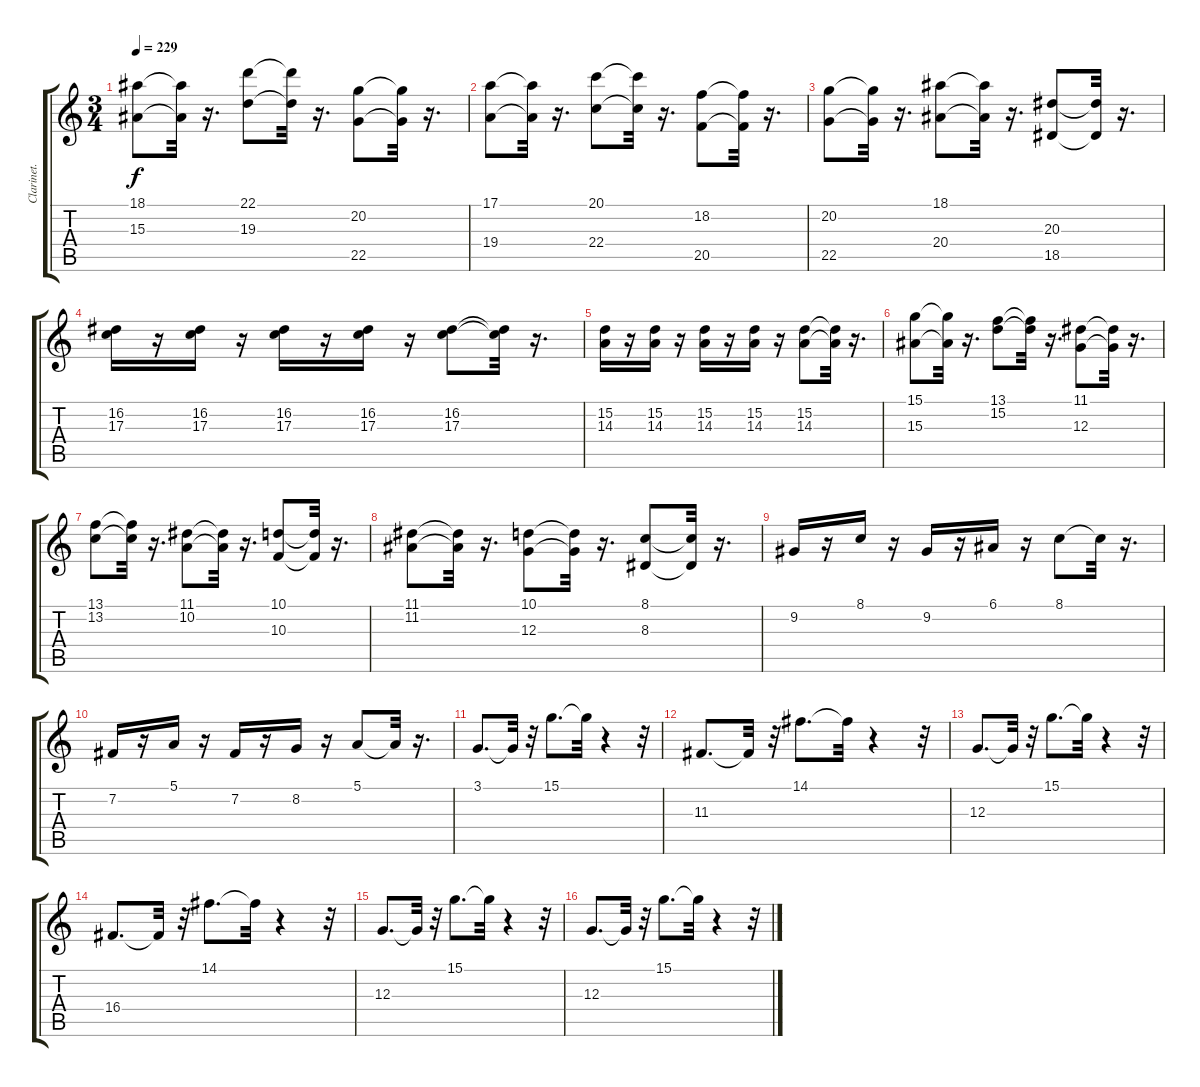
\track ("Clarinet." "Clarinet.") {instrument clarinet}
\staff {score tabs}
\tuning (E4 B3 G3 D3 A2 E2) {hide}
\ts (3 4)
\tempo 229
\clef g2
\ks c
(18.1 15.3).8{dy f} (18.1{t} 15.3{t}).32 r.16{d} (22.1 19.3).8 (22.1{t} 19.3{t}).32 r.16{d} (20.2 22.5).8 (20.2{t} 22.5{t}).32 r.16{d} |
(17.1 19.4).8 (17.1{t} 19.4{t}).32 r.16{d} (20.1 22.4).8 (20.1{t} 22.4{t}).32 r.16{d} (18.2 20.5).8 (18.2{t} 20.5{t}).32 r.16{d} |
(20.2 22.5).8 (20.2{t} 22.5{t}).32 r.16{d} (18.1 20.4).8 (18.1{t} 20.4{t}).32 r.16{d} (20.3 18.5).8 (20.3{t} 18.5{t}).32 r.16{d} |
(16.2 17.3).16 r.16 (16.2 17.3).16 r.16 (16.2 17.3).16 r.16 (16.2 17.3).16 r.16 (16.2 17.3).8 (16.2{t} 17.3{t}).32 r.16{d} |
(15.2 14.3).16 r.16 (15.2 14.3).16 r.16 (15.2 14.3).16 r.16 (15.2 14.3).16 r.16 (15.2 14.3).8 (15.2{t} 14.3{t}).32 r.16{d} |
(15.1 15.3).8 (15.1{t} 15.3{t}).32 r.16{d} (13.1 15.2).8 (13.1{t} 15.2{t}).32 r.16{d} (11.1 12.3).8 (11.1{t} 12.3{t}).32 r.16{d} |
(13.1 13.2).8 (13.1{t} 13.2{t}).32 r.16{d} (11.1 10.2).8 (11.1{t} 10.2{t}).32 r.16{d} (10.1 10.3).8 (10.1{t} 10.3{t}).32 r.16{d} |
(11.1 11.2).8 (11.1{t} 11.2{t}).32 r.16{d} (10.1 12.3).8 (10.1{t} 12.3{t}).32 r.16{d} (8.1 8.3).8 (8.1{t} 8.3{t}).32 r.16{d} |
9.2.16 r.16 8.1.16 r.16 9.2.16 r.16 6.1.16 r.16 8.1.8 8.1{t}.32 r.16{d} |
7.2.16 r.16 5.1.16 r.16 7.2.16 r.16 8.2.16 r.16 5.1.8 5.1{t}.32 r.16{d} |
3.1.8{d} 3.1{t}.32 r.32 15.1.8{d} 15.1{t}.32 r.4 r.32 |
11.3.8{d} 11.3{t}.32 r.32 14.1.8{d} 14.1{t}.32 r.4 r.32 |
12.3.8{d} 12.3{t}.32 r.32 15.1.8{d} 15.1{t}.32 r.4 r.32 |
16.4.8{d} 16.4{t}.32 r.32 14.1.8{d} 14.1{t}.32 r.4 r.32 |
12.3.8{d} 12.3{t}.32 r.32 15.1.8{d} 15.1{t}.32 r.4 r.32 |
12.3.8{d} 12.3{t}.32 r.32 15.1.8{d} 15.1{t}.32 r.4 r.32
